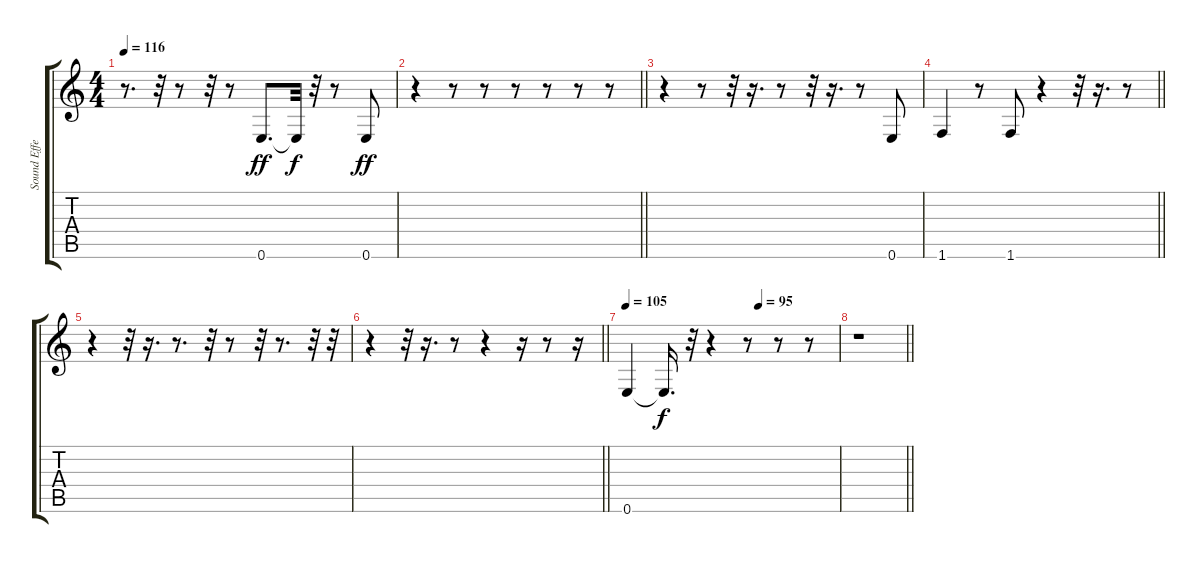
\track ("Sound Effects" "Sound Effe") {instrument electricbassfinger}
\staff {score tabs}
\tuning (E4 B3 G3 D3 A2 E2) {hide}
\ts (4 4)
\tempo 116
\clef g2
\ks c
r.8{d dy ff} r.32 r.8 r.32 r.8 0.6.8{d} 0.6{t}.32{dy f} r.32 r.8 0.6.8{dy ff} |
\barLineRight lightlight
r.4 r.8 r.8 r.8 r.8 r.8 r.8 |
r.4 r.8 r.32 r.16{d} r.8 r.32 r.16{d} r.8 0.6.8 |
\barLineRight lightlight
1.6.4 r.8 1.6.8 r.4 r.32 r.16{d} r.8 |
r.4 r.32 r.16{d} r.8{d} r.32 r.8 r.32 r.8{d} r.32 r.32 |
\barLineRight lightlight
r.4 r.32 r.16{d} r.8 r.4 r.16 r.8 r.16 |
\tempo 105
\tempo (95 0.625)
0.6.4 0.6{t}.16{d dy f} r.32 r.4 r.8 r.8 r.8 |
\barLineRight lightlight
r.1
